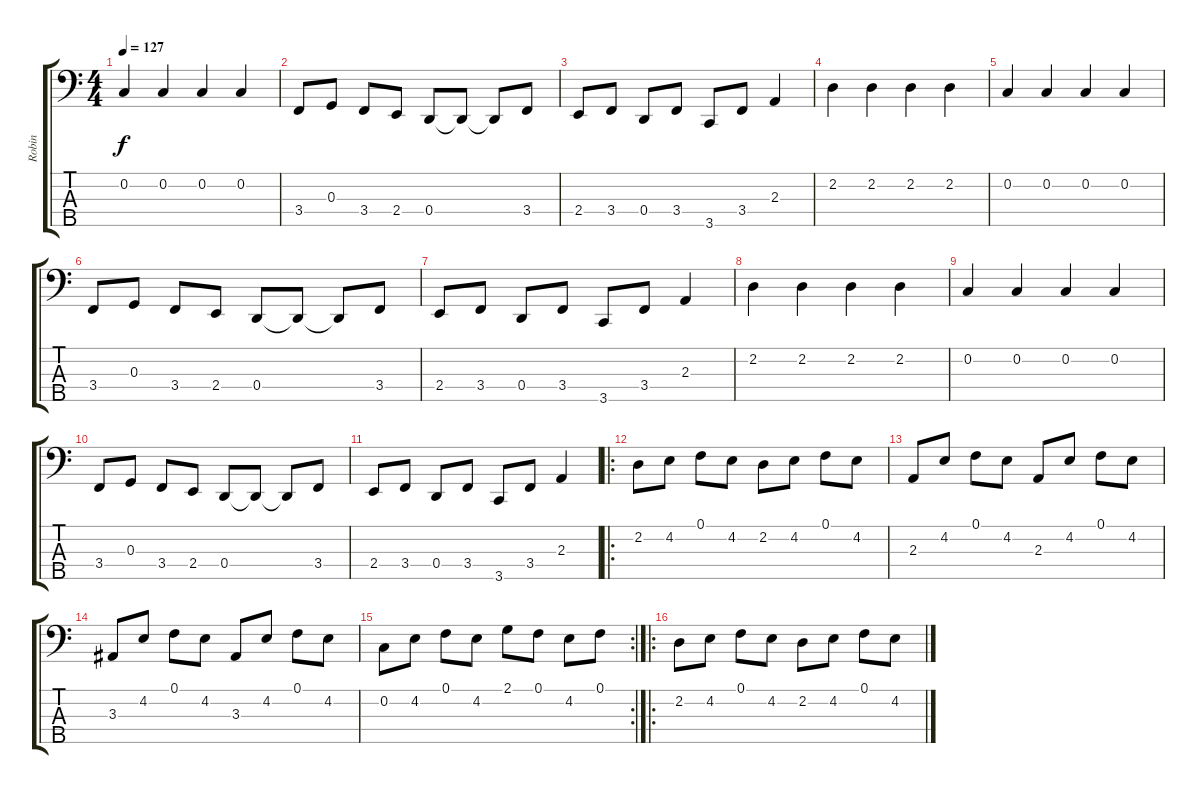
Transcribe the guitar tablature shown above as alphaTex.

\track ("Robin" "Robin") {instrument electricbasspick}
\staff {score tabs}
\tuning (F2 C2 G1 D1 A0) {hide}
\ts (4 4)
\tempo 127
\clef f4
\ks c
0.2.4{dy f} 0.2.4 0.2.4 0.2.4 |
3.4.8 0.3.8 3.4.8 2.4.8 0.4.8 0.4{t}.8 0.4{t}.8 3.4.8 |
2.4.8 3.4.8 0.4.8 3.4.8 3.5.8 3.4.8 2.3.4 |
2.2.4 2.2.4 2.2.4 2.2.4 |
0.2.4 0.2.4 0.2.4 0.2.4 |
3.4.8 0.3.8 3.4.8 2.4.8 0.4.8 0.4{t}.8 0.4{t}.8 3.4.8 |
2.4.8 3.4.8 0.4.8 3.4.8 3.5.8 3.4.8 2.3.4 |
2.2.4 2.2.4 2.2.4 2.2.4 |
0.2.4 0.2.4 0.2.4 0.2.4 |
3.4.8 0.3.8 3.4.8 2.4.8 0.4.8 0.4{t}.8 0.4{t}.8 3.4.8 |
2.4.8 3.4.8 0.4.8 3.4.8 3.5.8 3.4.8 2.3.4 |
\ro
2.2.8 4.2.8 0.1.8 4.2.8 2.2.8 4.2.8 0.1.8 4.2.8 |
2.3.8 4.2.8 0.1.8 4.2.8 2.3.8 4.2.8 0.1.8 4.2.8 |
3.3.8 4.2.8 0.1.8 4.2.8 3.3.8 4.2.8 0.1.8 4.2.8 |
\rc 2
0.2.8 4.2.8 0.1.8 4.2.8 2.1.8 0.1.8 4.2.8 0.1.8 |
\ro
2.2.8 4.2.8 0.1.8 4.2.8 2.2.8 4.2.8 0.1.8 4.2.8
